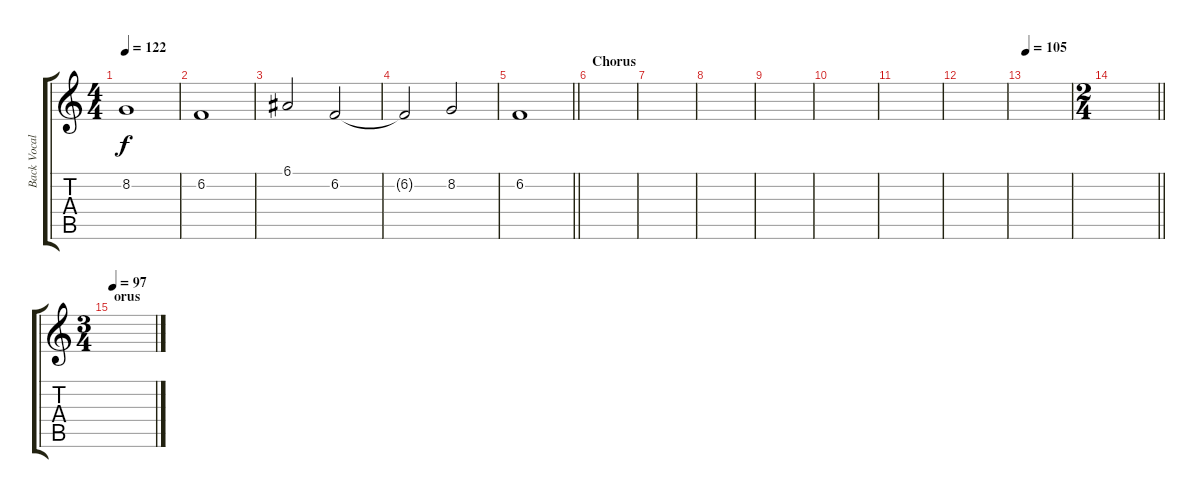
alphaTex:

\track ("Back Vocals" "Back Vocal") {instrument tenorsax}
\staff {score tabs}
\tuning (E4 B3 G3 D3 A2 E2) {hide}
\ts (4 4)
\tempo 122
\clef g2
\ks c
8.2.1{dy f} |
6.2.1 |
6.1.2 6.2.2 |
6.2{t}.2 8.2.2 |
\barLineRight lightlight
6.2.1 |
\section ("" "Chorus")
|
|
|
|
|
|
|
\tempo 105
|
\ts (2 4)
\barLineRight lightlight
|
\ts (3 4)
\section ("" "orus")
\tempo 97
